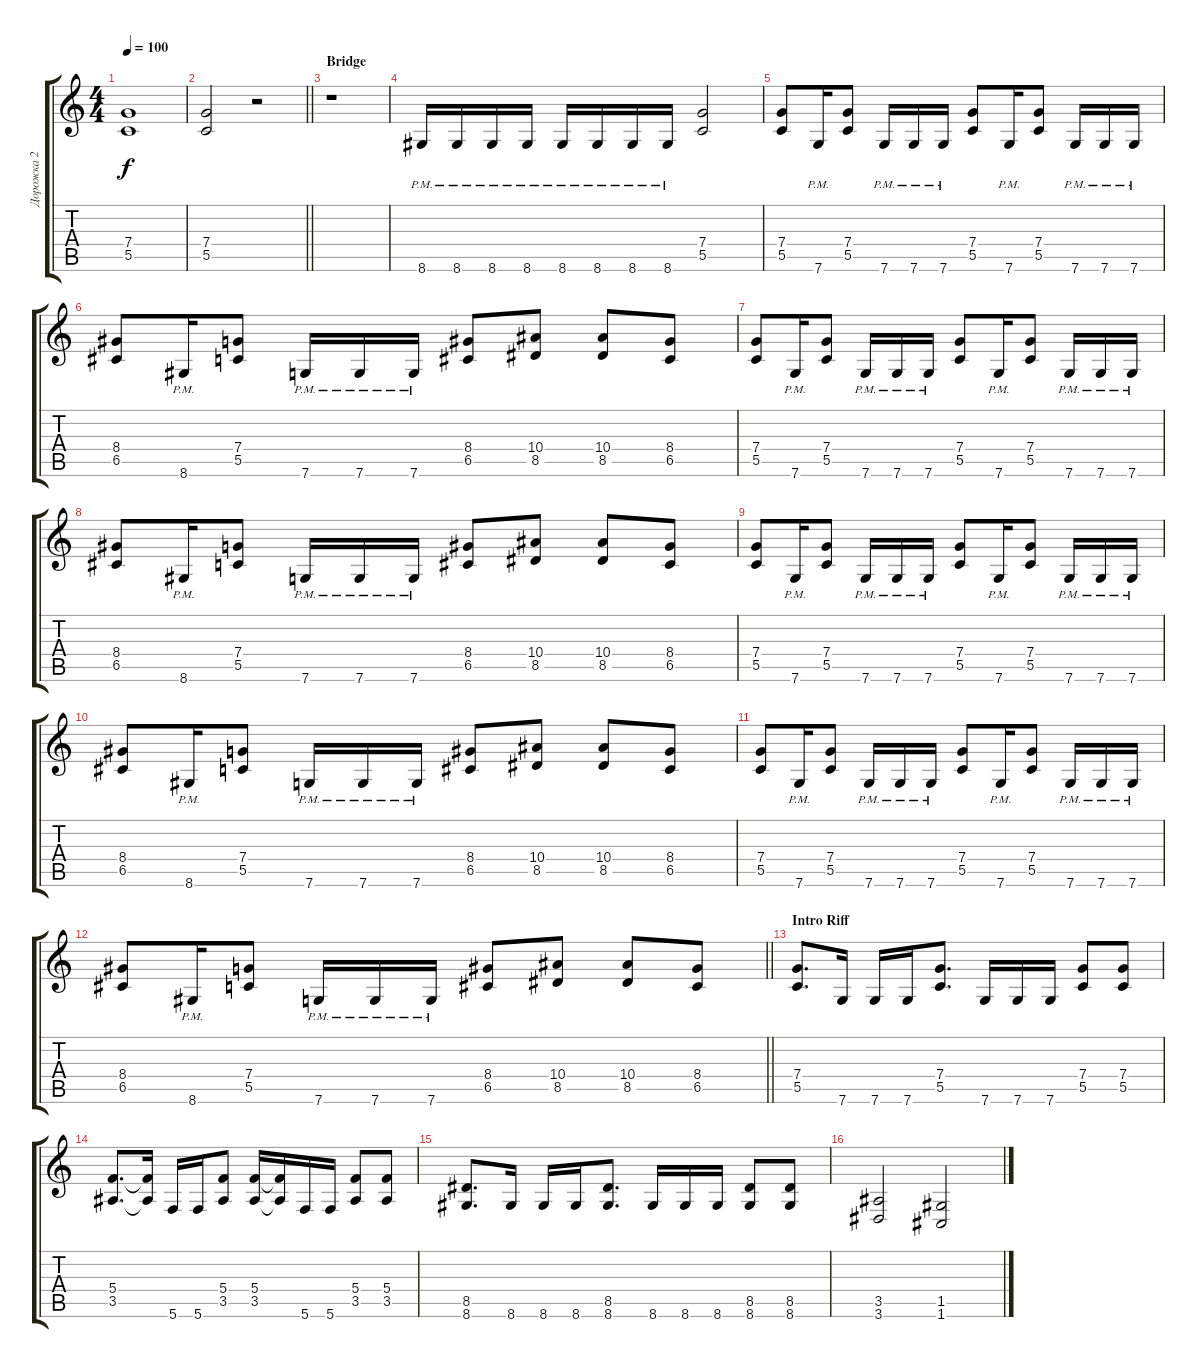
\track ("Дорожка 2" "Дорожка 2") {instrument distortionguitar}
\staff {score tabs}
\tuning (D4 A3 F3 C3 G2 C2) {hide}
\ts (4 4)
\tempo 100
\clef g2
\ks c
(7.4 5.5).1{dy f} |
\barLineRight lightlight
(7.4 5.5).2 r.2 |
\section ("" "Bridge")
r.1 |
8.6{pm}.16 8.6{pm}.16 8.6{pm}.16 8.6{pm}.16 8.6{pm}.16 8.6{pm}.16 8.6{pm}.16 8.6{pm}.16 (7.4 5.5).2 |
(7.4 5.5).8 7.6{pm}.16 (7.4 5.5).8 7.6{pm}.16 7.6{pm}.16 7.6{pm}.16 (7.4 5.5).8 7.6{pm}.16 (7.4 5.5).8 7.6{pm}.16 7.6{pm}.16 7.6{pm}.16 |
(8.4 6.5).8 8.6{pm}.16 (7.4 5.5).8 7.6{pm}.16 7.6{pm}.16 7.6{pm}.16 (8.4 6.5).8 (10.4 8.5).8 (10.4 8.5).8 (8.4 6.5).8 |
(7.4 5.5).8 7.6{pm}.16 (7.4 5.5).8 7.6{pm}.16 7.6{pm}.16 7.6{pm}.16 (7.4 5.5).8 7.6{pm}.16 (7.4 5.5).8 7.6{pm}.16 7.6{pm}.16 7.6{pm}.16 |
(8.4 6.5).8 8.6{pm}.16 (7.4 5.5).8 7.6{pm}.16 7.6{pm}.16 7.6{pm}.16 (8.4 6.5).8 (10.4 8.5).8 (10.4 8.5).8 (8.4 6.5).8 |
(7.4 5.5).8 7.6{pm}.16 (7.4 5.5).8 7.6{pm}.16 7.6{pm}.16 7.6{pm}.16 (7.4 5.5).8 7.6{pm}.16 (7.4 5.5).8 7.6{pm}.16 7.6{pm}.16 7.6{pm}.16 |
(8.4 6.5).8 8.6{pm}.16 (7.4 5.5).8 7.6{pm}.16 7.6{pm}.16 7.6{pm}.16 (8.4 6.5).8 (10.4 8.5).8 (10.4 8.5).8 (8.4 6.5).8 |
(7.4 5.5).8 7.6{pm}.16 (7.4 5.5).8 7.6{pm}.16 7.6{pm}.16 7.6{pm}.16 (7.4 5.5).8 7.6{pm}.16 (7.4 5.5).8 7.6{pm}.16 7.6{pm}.16 7.6{pm}.16 |
\barLineRight lightlight
(8.4 6.5).8 8.6{pm}.16 (7.4 5.5).8 7.6{pm}.16 7.6{pm}.16 7.6{pm}.16 (8.4 6.5).8 (10.4 8.5).8 (10.4 8.5).8 (8.4 6.5).8 |
\section ("" "Intro Riff")
(7.4 5.5).8{d} 7.6.16 7.6.16 7.6.16 (7.4 5.5).8{d} 7.6.16 7.6.16 7.6.16 (7.4 5.5).8 (7.4 5.5).8 |
(5.4 3.5).8{d} (5.4{t} 3.5{t}).16 5.6.16 5.6.16 (5.4 3.5).8 (5.4 3.5).16 (5.4{t} 3.5{t}).16 5.6.16 5.6.16 (5.4 3.5).8 (5.4 3.5).8 |
(8.5 8.6).8{d} 8.6.16 8.6.16 8.6.16 (8.5 8.6).8{d} 8.6.16 8.6.16 8.6.16 (8.5 8.6).8 (8.5 8.6).8 |
(3.5 3.6).2 (1.5 1.6).2
